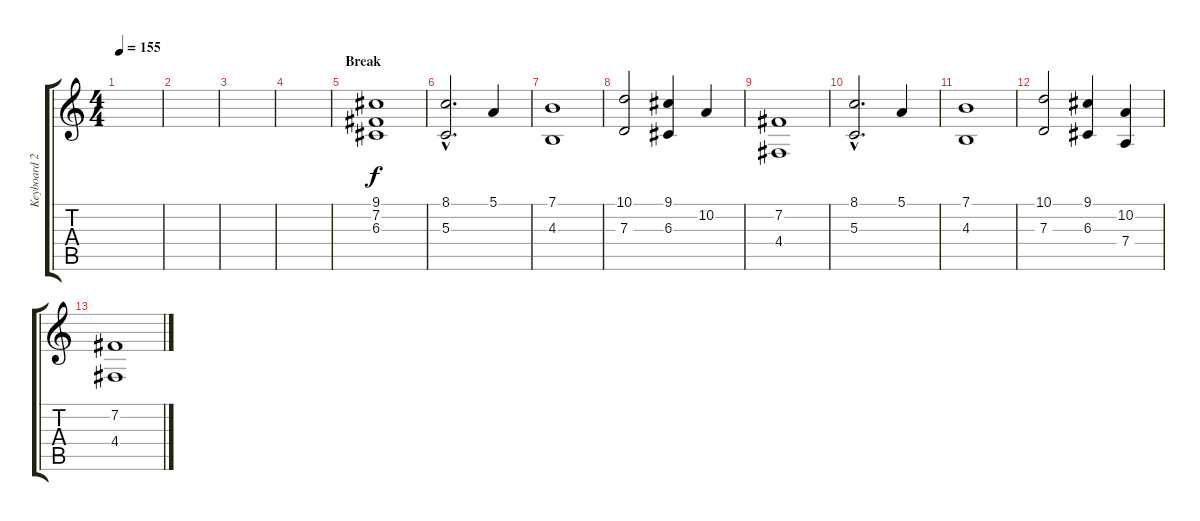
\track ("Keyboard 2" "Keyboard 2") {instrument stringensemble1}
\staff {score tabs}
\tuning (E4 B3 G3 D3 A2 E2) {hide}
\ts (4 4)
\tempo 155
\clef g2
\ks c
|
|
|
|
\section ("" "Break")
(9.1 7.2 6.3).1{volume 11 instrument choiraahs} |
(8.1{hac} 5.3{hac}).2{d} 5.1.4 |
(7.1 4.3).1 |
(10.1 7.3).2 (9.1 6.3).4 10.2.4 |
(7.2 4.4).1 |
(8.1{hac} 5.3{hac}).2{d} 5.1.4 |
(7.1 4.3).1 |
(10.1 7.3).2 (9.1 6.3).4 (10.2 7.4).4 |
(7.2 4.4).1
